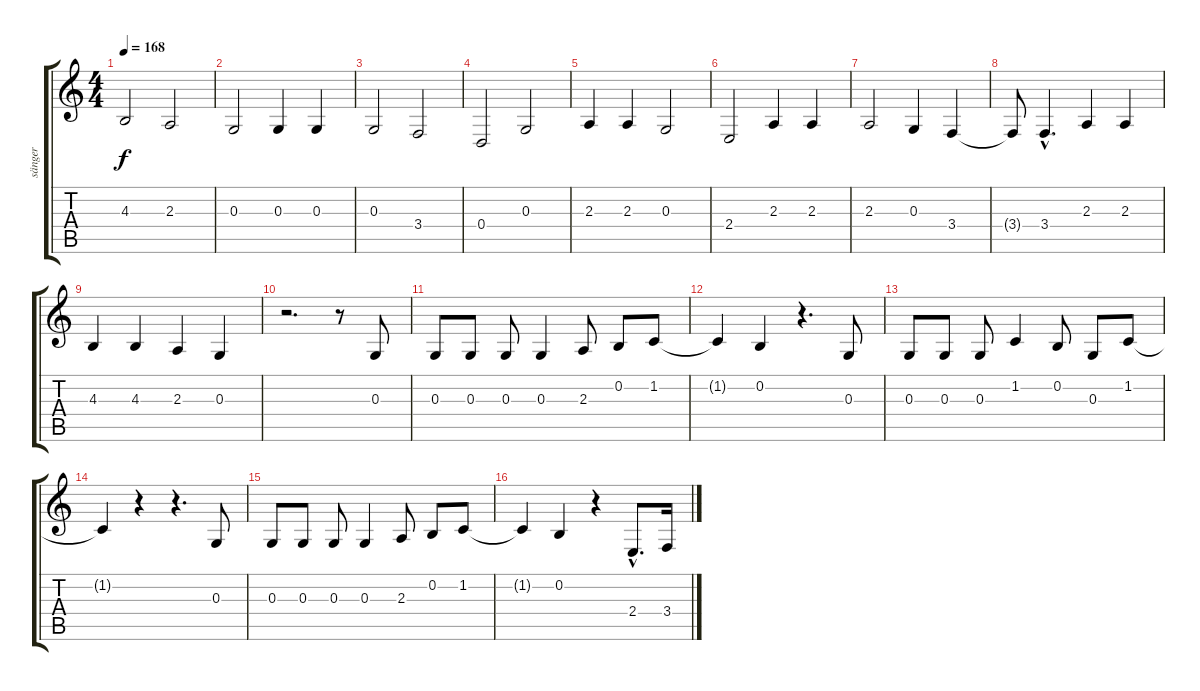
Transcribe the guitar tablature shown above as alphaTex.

\track ("sänger" "sänger") {instrument oboe}
\staff {score tabs}
\tuning (E4 B3 G3 D3 A2 E2) {hide}
\ts (4 4)
\tempo 168
\clef g2
\ks c
4.3.2{dy f} 2.3.2 |
0.3.2 0.3.4 0.3.4 |
0.3.2 3.4.2 |
0.4.2 0.3.2 |
2.3.4 2.3.4 0.3.2 |
2.4.2 2.3.4 2.3.4 |
2.3.2 0.3.4 3.4.4 |
3.4{t}.8 3.4{hac}.4{d} 2.3.4 2.3.4 |
4.3.4 4.3.4 2.3.4 0.3.4 |
r.2{d} r.8 0.3.8 |
0.3.8 0.3.8 0.3.8 0.3.4 2.3.8 0.2.8 1.2.8 |
1.2{t}.4 0.2.4 r.4{d} 0.3.8 |
0.3.8 0.3.8 0.3.8 1.2.4 0.2.8 0.3.8 1.2.8 |
1.2{t}.4 r.4 r.4{d} 0.3.8 |
0.3.8 0.3.8 0.3.8 0.3.4 2.3.8 0.2.8 1.2.8 |
1.2{t}.4 0.2.4 r.4 2.4{hac}.8{d} 3.4.16
